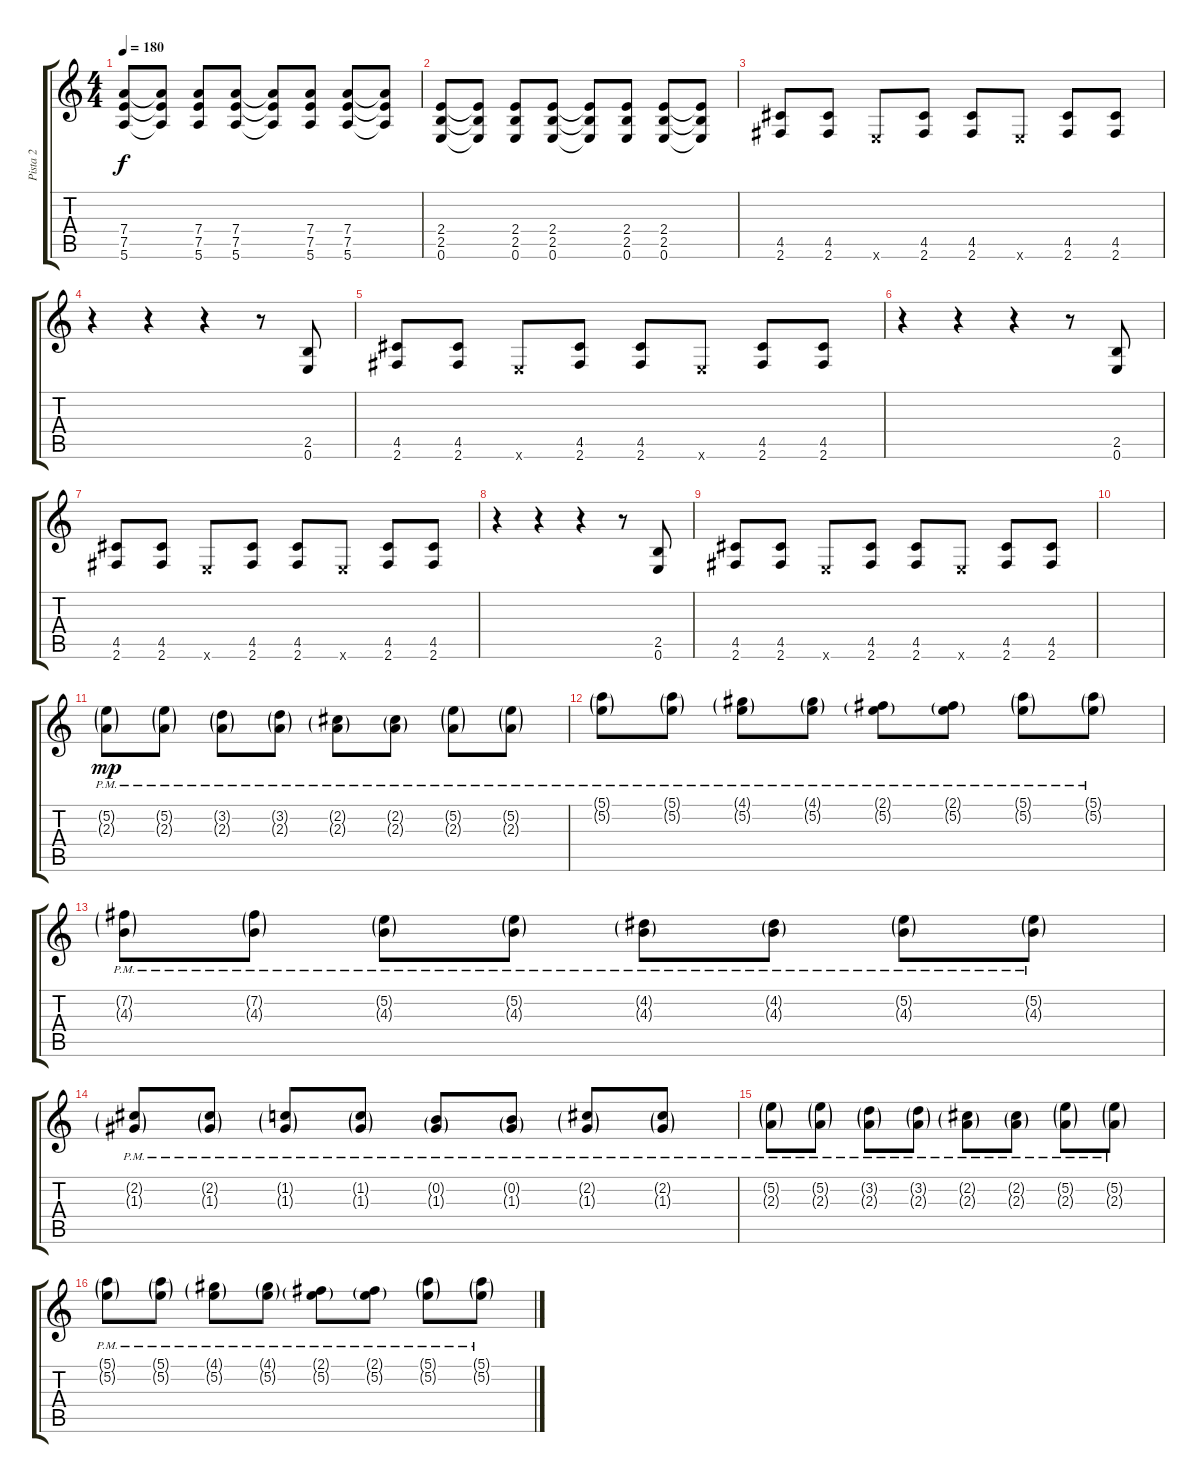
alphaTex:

\track ("Pista 2" "Pista 2") {instrument distortionguitar}
\staff {score tabs}
\tuning (E4 B3 G3 D3 A2 E2) {hide}
\ts (4 4)
\tempo 180
\clef g2
\ks c
(7.4 7.5 5.6).8{dy f} (7.4{t} 7.5{t} 5.6{t}).8 (7.4 7.5 5.6).8 (7.4 7.5 5.6).8 (7.4{t} 7.5{t} 5.6{t}).8 (7.4 7.5 5.6).8 (7.4 7.5 5.6).8 (7.4{t} 7.5{t} 5.6{t}).8 |
(2.4 2.5 0.6).8 (2.4{t} 2.5{t} 0.6{t}).8 (2.4 2.5 0.6).8 (2.4 2.5 0.6).8 (2.4{t} 2.5{t} 0.6{t}).8 (2.4 2.5 0.6).8 (2.4 2.5 0.6).8 (2.4{t} 2.5{t} 0.6{t}).8 |
(4.5 2.6).8 (4.5 2.6).8 0.6{x}.8 (4.5 2.6).8 (4.5 2.6).8 0.6{x}.8 (4.5 2.6).8 (4.5 2.6).8 |
r.4 r.4 r.4 r.8 (2.5 0.6).8 |
(4.5 2.6).8 (4.5 2.6).8 0.6{x}.8 (4.5 2.6).8 (4.5 2.6).8 0.6{x}.8 (4.5 2.6).8 (4.5 2.6).8 |
r.4 r.4 r.4 r.8 (2.5 0.6).8 |
(4.5 2.6).8 (4.5 2.6).8 0.6{x}.8 (4.5 2.6).8 (4.5 2.6).8 0.6{x}.8 (4.5 2.6).8 (4.5 2.6).8 |
r.4 r.4 r.4 r.8 (2.5 0.6).8 |
(4.5 2.6).8 (4.5 2.6).8 0.6{x}.8 (4.5 2.6).8 (4.5 2.6).8 0.6{x}.8 (4.5 2.6).8 (4.5 2.6).8 |
|
(5.2{g pm} 2.3{g pm}).8{dy mp} (5.2{g pm} 2.3{g pm}).8 (3.2{g pm} 2.3{g pm}).8 (3.2{g pm} 2.3{g pm}).8 (2.2{g pm} 2.3{g pm}).8 (2.2{g pm} 2.3{g pm}).8 (5.2{g pm} 2.3{g pm}).8 (5.2{g pm} 2.3{g pm}).8 |
(5.1{g pm} 5.2{g pm}).8 (5.1{g pm} 5.2{g pm}).8 (4.1{g pm} 5.2{g pm}).8 (4.1{g pm} 5.2{g pm}).8 (2.1{g pm} 5.2{g pm}).8 (2.1{g pm} 5.2{g pm}).8 (5.1{g pm} 5.2{g pm}).8 (5.1{g pm} 5.2{g pm}).8 |
(7.2{g pm} 4.3{g pm}).8 (7.2{g pm} 4.3{g pm}).8 (5.2{g pm} 4.3{g pm}).8 (5.2{g pm} 4.3{g pm}).8 (4.2{g pm} 4.3{g pm}).8 (4.2{g pm} 4.3{g pm}).8 (5.2{g pm} 4.3{g pm}).8 (5.2{g pm} 4.3{g pm}).8 |
(2.2{g pm} 1.3{g pm}).8 (2.2{g pm} 1.3{g pm}).8 (1.2{g pm} 1.3{g pm}).8 (1.2{g pm} 1.3{g pm}).8 (0.2{g pm} 1.3{g pm}).8 (0.2{g pm} 1.3{g pm}).8 (2.2{g pm} 1.3{g pm}).8 (2.2{g pm} 1.3{g pm}).8 |
(5.2{g pm} 2.3{g pm}).8 (5.2{g pm} 2.3{g pm}).8 (3.2{g pm} 2.3{g pm}).8 (3.2{g pm} 2.3{g pm}).8 (2.2{g pm} 2.3{g pm}).8 (2.2{g pm} 2.3{g pm}).8 (5.2{g pm} 2.3{g pm}).8 (5.2{g pm} 2.3{g pm}).8 |
(5.1{g pm} 5.2{g pm}).8 (5.1{g pm} 5.2{g pm}).8 (4.1{g pm} 5.2{g pm}).8 (4.1{g pm} 5.2{g pm}).8 (2.1{g pm} 5.2{g pm}).8 (2.1{g pm} 5.2{g pm}).8 (5.1{g pm} 5.2{g pm}).8 (5.1{g pm} 5.2{g pm}).8
